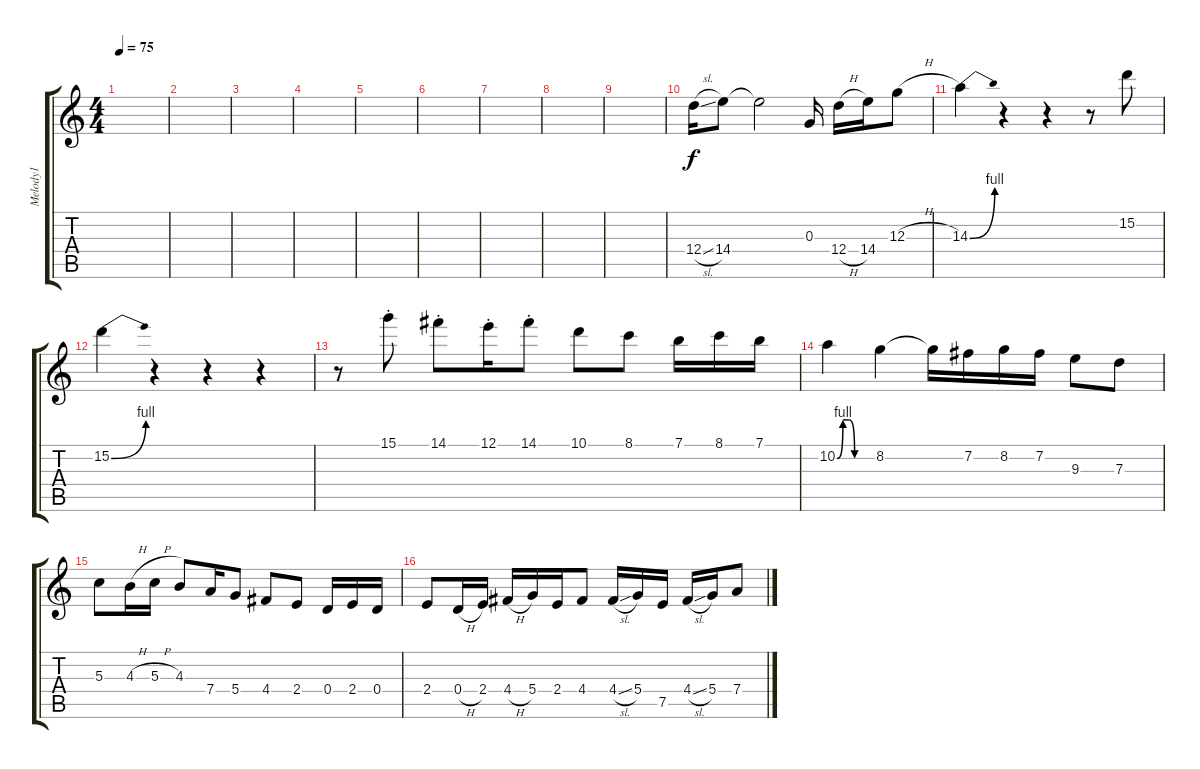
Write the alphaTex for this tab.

\track (" Melody1" " Melody1") {instrument acousticguitarsteel}
\staff {score tabs}
\tuning (E4 B3 G3 D3 A2 E2) {hide}
\ts (4 4)
\tempo 75
\clef g2
\ks c
|
|
|
|
|
|
|
|
|
12.4{sl}.16 14.4.8 14.4{t}.2 0.3.16 12.4{h}.16 14.4.16 12.3{h}.8 |
14.3{be (bend 0 0 60 4)}.4 r.4 r.4 r.8 15.2.8 |
15.2{be (bend 0 0 60 4)}.4 r.4 r.4 r.4 |
r.8 15.1{st}.8 14.1{st}.8 12.1{st}.16 14.1{st}.8 10.1.8 8.1.8 7.1.16 8.1.16 7.1.16 |
10.2{be (custom 0 0 10 4 20 4 30 0 60 0)}.4 8.2.4 8.2{t}.16 7.2.16 8.2.16 7.2.16 9.3.8 7.3.8 |
5.3.8 4.3{h}.16 5.3{h}.16 4.3.8 7.4.16 5.4.8 4.4.8 2.4.8 0.4.16 2.4.16 0.4.16 |
2.4.8 0.4{h}.16 2.4.16 4.4{h}.16 5.4.16 2.4.16 4.4.8 4.4{sl}.16 5.4.16 7.5.16 4.4{sl}.16 5.4.16 7.4.8
